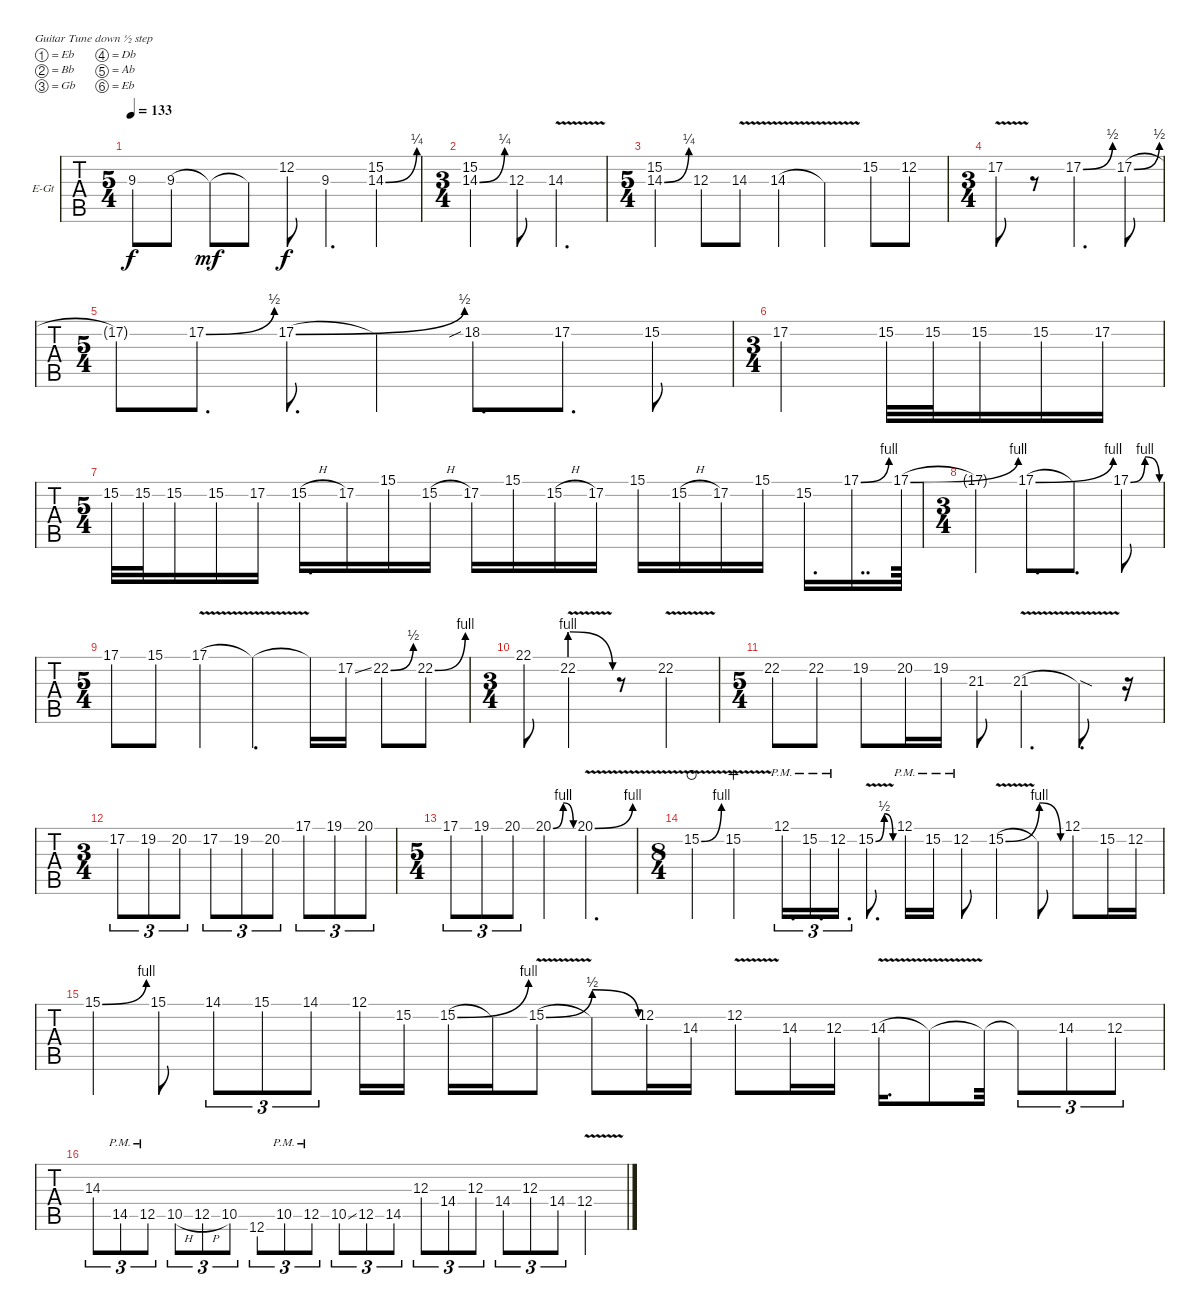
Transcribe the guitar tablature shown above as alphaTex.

\bracketExtendMode groupsimilarinstruments
\firstSystemTrackNameOrientation horizontal
\otherSystemsTrackNameOrientation horizontal
\track ("Lead Guitar" "E-Gt") {instrument distortionguitar}
\staff {tabs}
\tuning (Eb4 Bb3 Gb3 Db3 Ab2 Eb2)
\ts (5 4)
\tempo 133
\clef g2
\ks c
9.3.8{dy f} 9.3.8 9.3{t}.8{dy mf} 9.3{t}.8 12.2.8{dy f} 9.3.4{d} (14.3{be (bend 0 0 14.399999999999999 1)} 15.2).4 |
\ts (3 4)
(15.2 14.3{be (bend 0 0 13.799999999999999 1)}).4 12.3.8 14.3{v}.4{d} |
\ts (5 4)
(15.2 14.3{be (bend 0 0 13.799999999999999 1)}).4 12.3.8 14.3{v}.8 14.3{v}.4 14.3{v t}.4 15.2.8 12.2.8 |
\ts (3 4)
17.2{v}.8 r.8 17.2{be (bend 0 0 15 2)}.4{d} 17.2{be (bend 0 0 15 2)}.8 |
\ts (5 4)
17.2{t}.8 17.2{be (bend 0 0 15 2)}.8{d} 17.2{be (bend 0 0 7.199999999999999 2)}.8{d} 17.2{t}.4 18.2{sib}.8{d} 17.2.8{d} 15.2.8 |
\ts (3 4)
17.2.2 15.2.32 15.2.32 15.2.16 15.2.16 17.2.16 |
\ts (5 4)
15.2.32 15.2.32 15.2.16 15.2.16 17.2.16 15.2{h}.16{d} 17.2.16 15.1.16 15.2{h}.16 17.2.16 15.1.16 15.2{h}.16 17.2.16 15.1.16 15.2{h}.16 17.2.16 15.1.16 15.2.16{d} 17.1{be (bend 0 0 60 4)}.16{dd} 17.1{be (bend 0 0 60 4)}.64 |
\ts (3 4)
17.1{t}.4 17.1{be (bend 0 0 60 4)}.8{d} 17.1{t}.8{d} 17.1{be (bendrelease 0 0 30 4 30 4 60 0)}.8 |
\ts (5 4)
17.1.8 15.1.8 17.1{v}.4 17.1{t}.4{d} 17.1{t}.16 17.2{ss}.16 22.2{be (bend 0 0 15.6 2)}.8 22.2{be (bend 0 0 15 4)}.8 |
\ts (3 4)
22.1.8 22.2{be (prebendrelease 0 4 59.4 0) v}.4 r.8 22.2{v}.4 |
\ts (5 4)
22.2.8 22.2.8 19.2.8 20.2.16 19.2.16 21.3.8 21.3{v}.4{d} 21.3{v sod t}.8{d} r.16 |
\ts (3 4)
17.2.8{tu (3 2)} 19.2.8{tu (3 2)} 20.2.8{tu (3 2)} 17.2.8{tu (3 2)} 19.2.8{tu (3 2)} 20.2.8{tu (3 2)} 17.1.8{tu (3 2)} 19.1.8{tu (3 2)} 20.1.8{tu (3 2)} |
\ts (5 4)
17.1.8{tu (3 2)} 19.1.8{tu (3 2)} 20.1.8{tu (3 2)} 20.1{be (bendrelease 0 0 30 4 30 4 59.4 0)}.4 20.1{be (bend 0 0 15 4) v}.2{d} |
\ts (8 4)
15.2{be (bend 0 0 60 4) v}.4{waho} 15.2{v}.2{wahc} 12.1{pm}.16{d tu (3 2)} 15.2{pm}.16{d tu (3 2)} 12.2{pm}.16{d tu (3 2)} 15.2{be (bendrelease 0 0 38.4 2 50.4 2 60 0) v}.8{d} 12.1{pm}.16 15.2{pm}.16 12.2{pm}.8 15.2{be (bend 0 0 60 4) v}.4 15.2{be (release 0 4 60 0) v t}.8 12.1.8 15.2.16 12.2.16 |
15.1{be (bend 0 0 15 4)}.4 15.1.8 14.1.8{tu (3 2)} 15.1.8{tu (3 2)} 14.1.8{tu (3 2)} 12.1.16 15.2.16 15.2{be (bend 0 0 60 4)}.16 15.2{t}.16 15.2{be (bendrelease 0 0 29.4 2 29.4 2 60 0) v}.8 15.2{t}.8 12.2.16 14.3.16 12.2{v}.8 14.3.16 12.3.16 14.3{v}.16{d} 14.3{t}.8 14.3{t}.32 14.3{t}.8{tu (3 2)} 14.3.8{tu (3 2)} 12.3.8{tu (3 2)} |
14.3.8{tu (3 2)} 14.5{pm}.8{tu (3 2)} 12.5{pm}.8{tu (3 2)} 10.5{h}.8{tu (3 2)} 12.5{h}.8{tu (3 2)} 10.5.8{tu (3 2)} 12.6.8{tu (3 2)} 10.5{pm}.8{tu (3 2)} 12.5{pm}.8{tu (3 2)} 10.5{ss}.8{tu (3 2)} 12.5.8{tu (3 2)} 14.5.8{tu (3 2)} 12.3.8{tu (3 2)} 14.4.8{tu (3 2)} 12.3.8{tu (3 2)} 14.4.8{tu (3 2)} 12.3.8{tu (3 2)} 14.4.8{tu (3 2)} 12.4{v}.2
